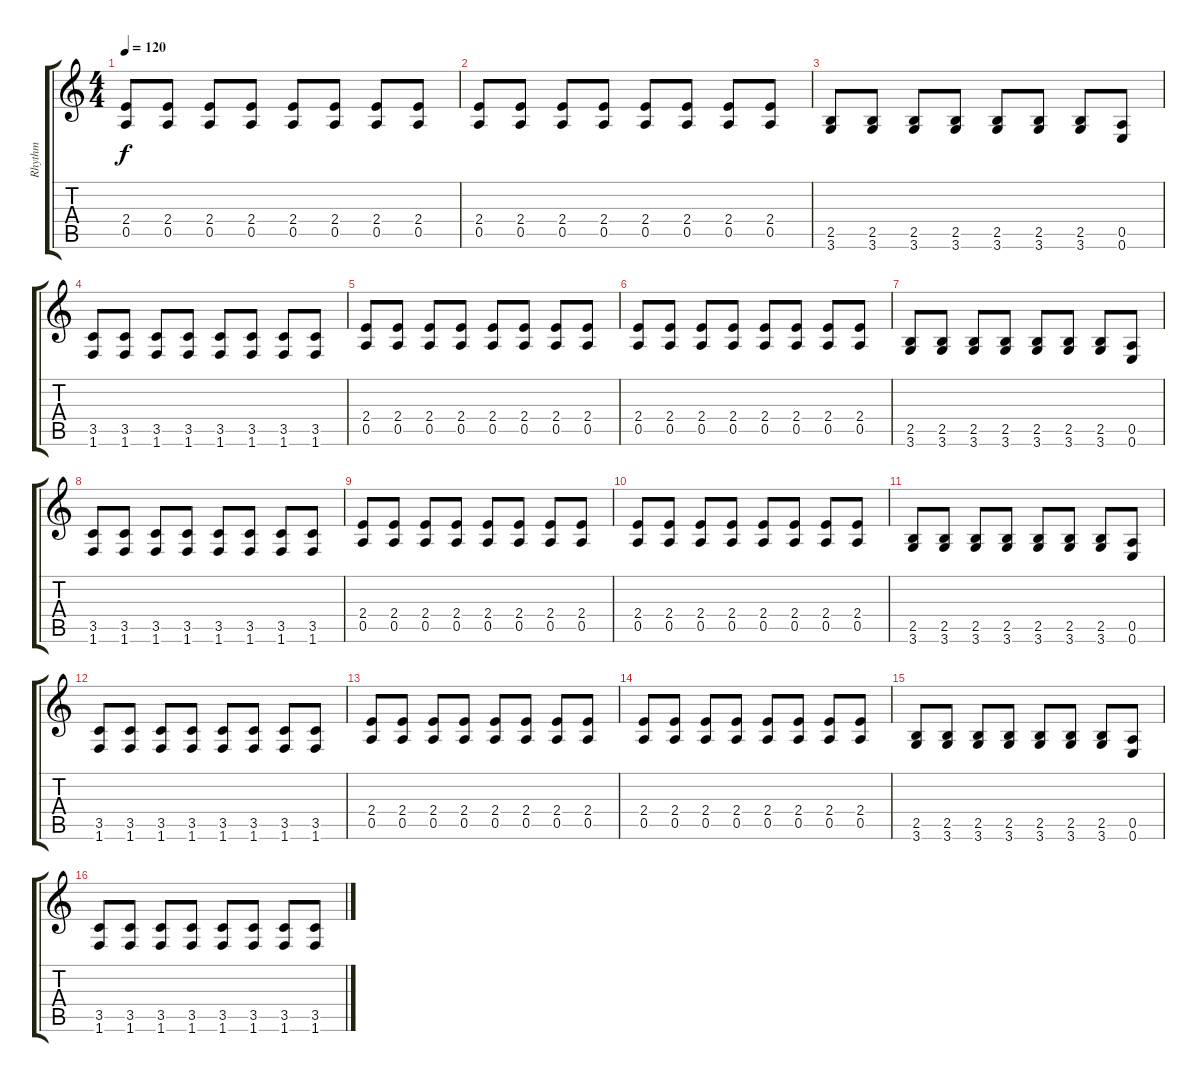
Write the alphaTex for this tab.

\track ("Rhythm" "Rhythm") {instrument distortionguitar}
\staff {score tabs}
\tuning (E4 B3 G3 D3 A2 E2) {hide}
\ts (4 4)
\tempo 120
\clef g2
\ks c
(2.4 0.5).8{dy f volume 13} (2.4 0.5).8 (2.4 0.5).8 (2.4 0.5).8 (2.4 0.5).8 (2.4 0.5).8 (2.4 0.5).8 (2.4 0.5).8 |
(2.4 0.5).8 (2.4 0.5).8 (2.4 0.5).8 (2.4 0.5).8 (2.4 0.5).8 (2.4 0.5).8 (2.4 0.5).8 (2.4 0.5).8 |
(2.5 3.6).8 (2.5 3.6).8 (2.5 3.6).8 (2.5 3.6).8 (2.5 3.6).8 (2.5 3.6).8 (2.5 3.6).8 (0.5 0.6).8 |
(3.5 1.6).8 (3.5 1.6).8 (3.5 1.6).8 (3.5 1.6).8 (3.5 1.6).8 (3.5 1.6).8 (3.5 1.6).8 (3.5 1.6).8 |
(2.4 0.5).8{volume 13} (2.4 0.5).8 (2.4 0.5).8 (2.4 0.5).8 (2.4 0.5).8 (2.4 0.5).8 (2.4 0.5).8 (2.4 0.5).8 |
(2.4 0.5).8 (2.4 0.5).8 (2.4 0.5).8 (2.4 0.5).8 (2.4 0.5).8 (2.4 0.5).8 (2.4 0.5).8 (2.4 0.5).8 |
(2.5 3.6).8 (2.5 3.6).8 (2.5 3.6).8 (2.5 3.6).8 (2.5 3.6).8 (2.5 3.6).8 (2.5 3.6).8 (0.5 0.6).8 |
(3.5 1.6).8 (3.5 1.6).8 (3.5 1.6).8 (3.5 1.6).8 (3.5 1.6).8 (3.5 1.6).8 (3.5 1.6).8 (3.5 1.6).8 |
(2.4 0.5).8{volume 13} (2.4 0.5).8 (2.4 0.5).8 (2.4 0.5).8 (2.4 0.5).8 (2.4 0.5).8 (2.4 0.5).8 (2.4 0.5).8 |
(2.4 0.5).8 (2.4 0.5).8 (2.4 0.5).8 (2.4 0.5).8 (2.4 0.5).8 (2.4 0.5).8 (2.4 0.5).8 (2.4 0.5).8 |
(2.5 3.6).8 (2.5 3.6).8 (2.5 3.6).8 (2.5 3.6).8 (2.5 3.6).8 (2.5 3.6).8 (2.5 3.6).8 (0.5 0.6).8 |
(3.5 1.6).8 (3.5 1.6).8 (3.5 1.6).8 (3.5 1.6).8 (3.5 1.6).8 (3.5 1.6).8 (3.5 1.6).8 (3.5 1.6).8 |
(2.4 0.5).8{volume 13} (2.4 0.5).8 (2.4 0.5).8 (2.4 0.5).8 (2.4 0.5).8 (2.4 0.5).8 (2.4 0.5).8 (2.4 0.5).8 |
(2.4 0.5).8 (2.4 0.5).8 (2.4 0.5).8 (2.4 0.5).8 (2.4 0.5).8 (2.4 0.5).8 (2.4 0.5).8 (2.4 0.5).8 |
(2.5 3.6).8 (2.5 3.6).8 (2.5 3.6).8 (2.5 3.6).8 (2.5 3.6).8 (2.5 3.6).8 (2.5 3.6).8 (0.5 0.6).8 |
(3.5 1.6).8 (3.5 1.6).8 (3.5 1.6).8 (3.5 1.6).8 (3.5 1.6).8 (3.5 1.6).8 (3.5 1.6).8 (3.5 1.6).8
